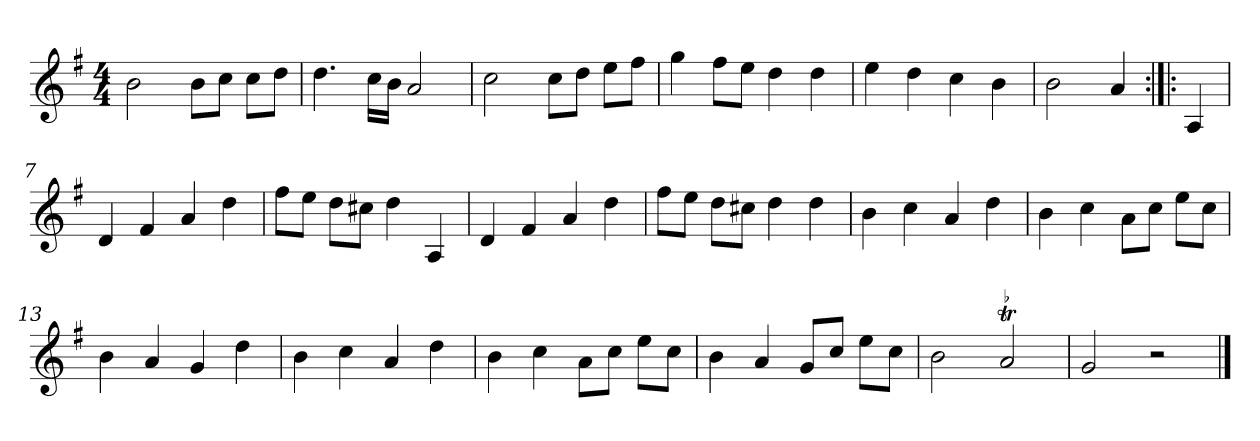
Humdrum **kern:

**kern
*part1
*staff1
*clefG2
*k[f#]
*G:
*M4/4
*MM120
=1
2b
8b\L
8cc\J
8cc\L
8dd\J
=2
4.dd
16cc\LL
16b\JJ
2a
=3
2cc
8cc\L
8dd\J
8ee\L
8ff#\J
=4
4gg
8ff#\L
8ee\J
4dd
4dd
=5
4ee
4dd
4cc
4b
=6
2b
4a
=:|!|:
4A
=7
4d
4f#
4a
4dd
=8
8ff#\L
8ee\J
8dd\L
8cc#X\J
4dd
4A
=9
4d
4f#
4a
4dd
=10
8ff#\L
8ee\J
8dd\L
8cc#X\J
4dd
4dd
=11
4b
4cc
4a
4dd
=12
4b
4cc
8a\L
8cc\J
8ee\L
8cc\J
=13
4b
4a
4g
4dd
=14
4b
4cc
4a
4dd
=15
4b
4cc
8a\L
8cc\J
8ee\L
8cc\J
=16
4b
4a
8g/L
8cc/J
8ee\L
8cc\J
=17
2b
!LO:TR:acc=-
2at
=18
2g
2r
==
*-
